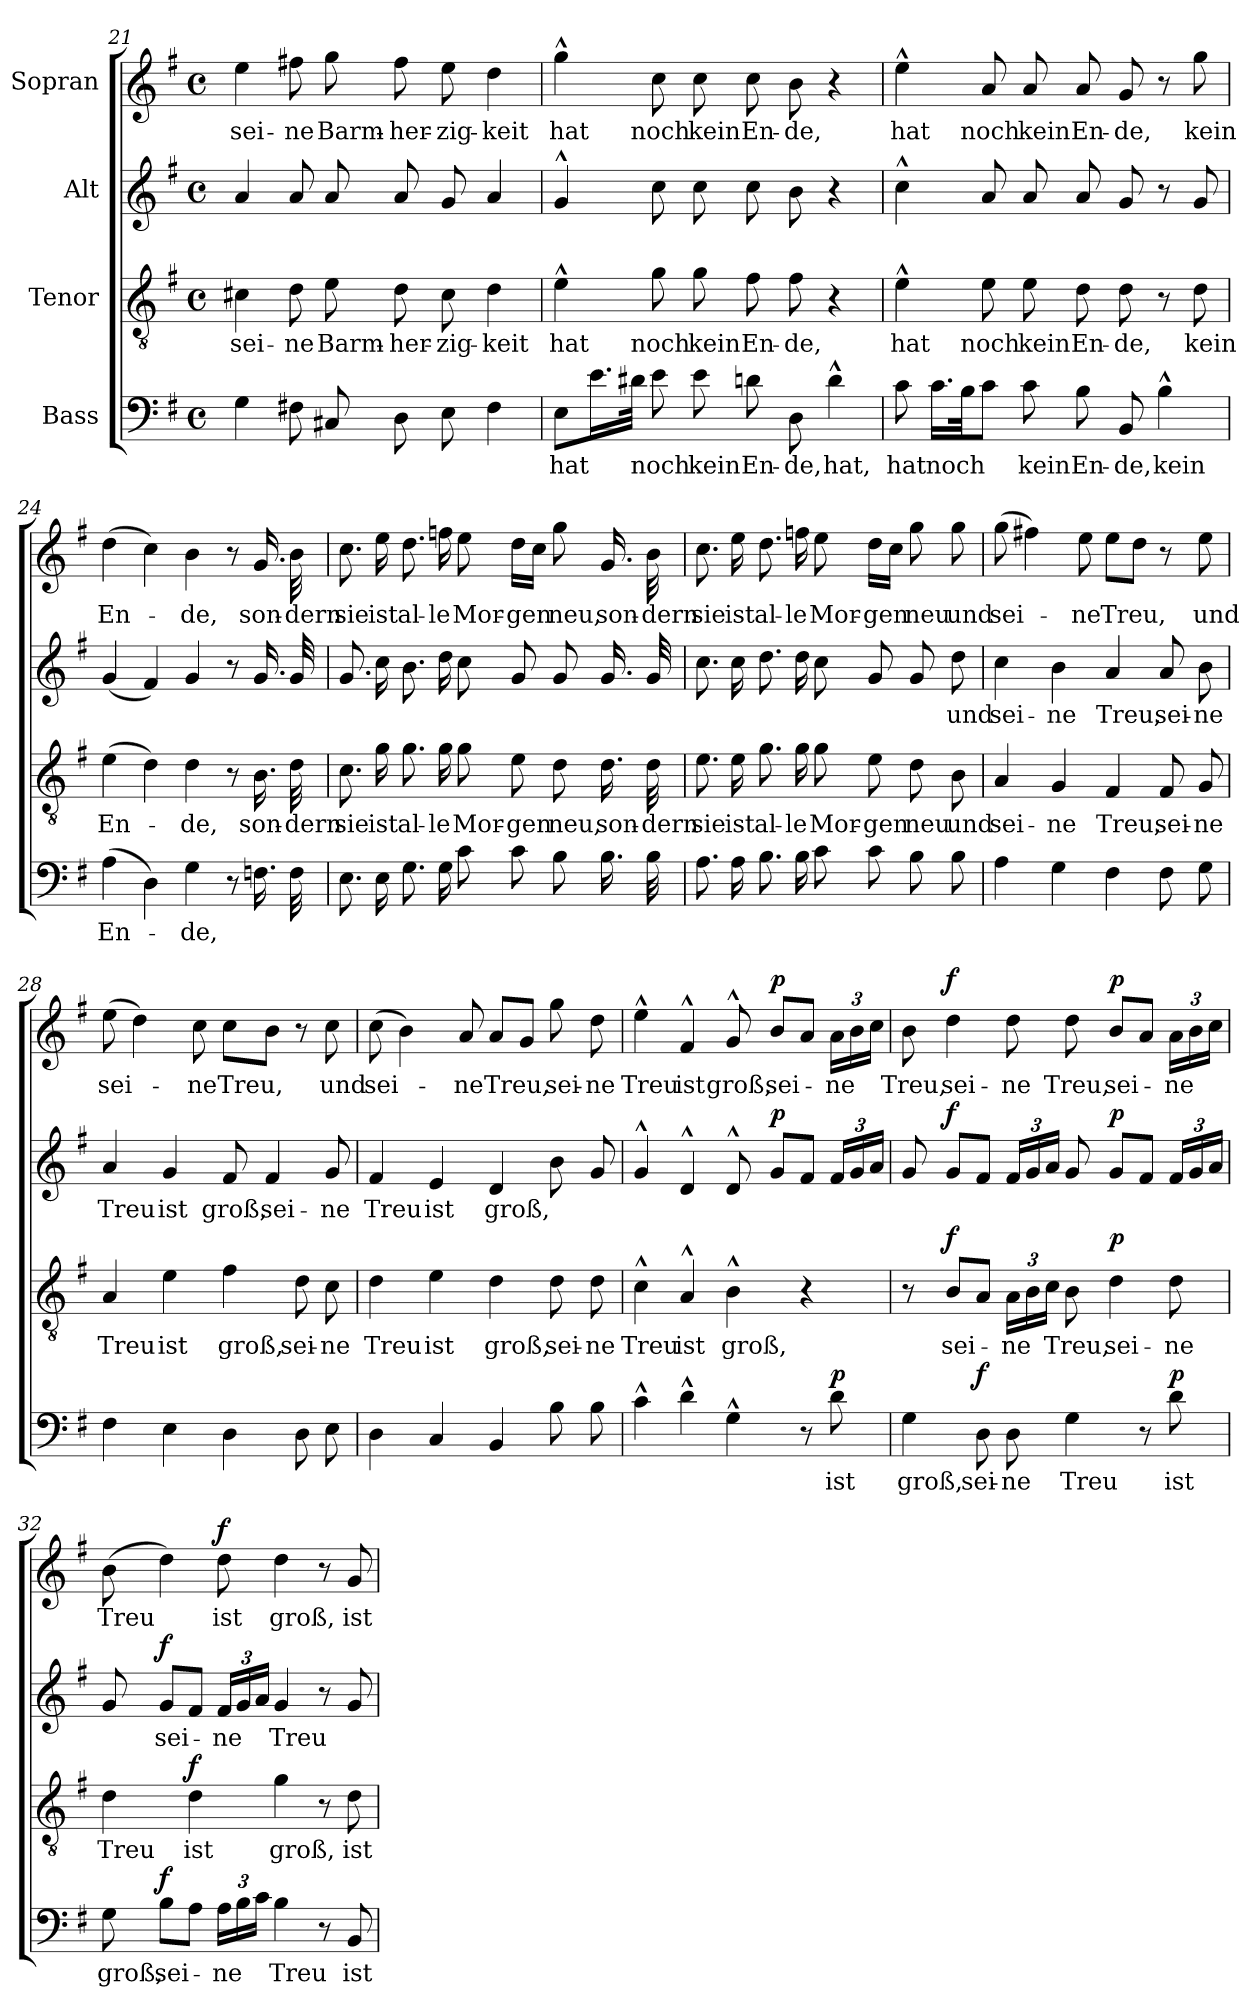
**kern	**text	**dynam	**kern	**text	**dynam	**kern	**text	**dynam	**kern	**text	**dynam
*part4	*part4	*part4	*part3	*part3	*part3	*part2	*part2	*part2	*part1	*part1	*part1
*staff4	*staff4	*staff4	*staff3	*staff3	*staff3	*staff2	*staff2	*staff2	*staff1	*staff1	*staff1
*I"Bass	*	*	*I"Tenor	*	*	*I"Alt	*	*	*I"Sopran	*	*
*clefF4	*	*	*clefGv2	*	*	*clefG2	*	*	*clefG2	*	*
*k[f#]	*	*	*k[f#]	*	*	*k[f#]	*	*	*k[f#]	*	*
*G:	*	*	*G:	*	*	*G:	*	*	*G:	*	*
*M4/4	*	*	*M4/4	*	*	*M4/4	*	*	*M4/4	*	*
*met(c)	*	*	*met(c)	*	*	*met(c)	*	*	*met(c)	*	*
=21	=21	=21	=21	=21	=21	=21	=21	=21	=21	=21	=21
4G\	.	.	4c#X\	sei-	.	4a/	.	.	4ee\	sei-	.
8F#X\	.	.	8d\	-ne	.	8a/	.	.	8ff#X\	-ne	.
8C#X/	.	.	8e\	Barm-	.	8a/	.	.	8gg\	Barm-	.
8D\	.	.	8d\	-her-	.	8a/	.	.	8ff#\	-her-	.
8E\	.	.	8c#\	-zig-	.	8g/	.	.	8ee\	-zig-	.
4F#\	.	.	4d\	-keit	.	4a/	.	.	4dd\	-keit	.
!!LO:PB:g=z
=22	=22	=22	=22	=22	=22	=22	=22	=22	=22	=22	=22
8E\L	hat	.	4e^^\	hat	.	4g^^/	.	.	4gg^^\	hat	.
16.e\L	.	.	.	.	.	.	.	.	.	.	.
32d#X\JJk	.	.	.	.	.	.	.	.	.	.	.
8e\	noch	.	8g\	noch	.	8cc\	.	.	8cc\	noch	.
8e\	kein	.	8g\	kein	.	8cc\	.	.	8cc\	kein	.
8dn\	En-	.	8f#\	En-	.	8cc\	.	.	8cc\	En-	.
8D\	-de,	.	8f#\	-de,	.	8b\	.	.	8b\	-de,	.
4d^^\	hat,	.	4r	.	.	4r	.	.	4r	.	.
=23	=23	=23	=23	=23	=23	=23	=23	=23	=23	=23	=23
8c\	hat	.	4e^^\	hat	.	4cc^^\	.	.	4ee^^\	hat	.
16.c\LL	noch	.	.	.	.	.	.	.	.	.	.
32B\JK	.	.	.	.	.	.	.	.	.	.	.
8c\J	.	.	8e\	noch	.	8a/	.	.	8a/	noch	.
8c\	kein	.	8e\	kein	.	8a/	.	.	8a/	kein	.
8B\	En-	.	8d\	En-	.	8a/	.	.	8a/	En-	.
8BB/	-de,	.	8d\	-de,	.	8g/	.	.	8g/	-de,	.
4B^^\	kein	.	8r	.	.	8r	.	.	8r	.	.
.	.	.	8d\	kein	.	8g/	.	.	8gg\	kein	.
=24	=24	=24	=24	=24	=24	=24	=24	=24	=24	=24	=24
(>4A\	En-	.	(>4e\	En-	.	(4g/	.	.	(>4dd\	En-	.
4D\)	.	.	4d\)	.	.	4f#/)	.	.	4cc\)	.	.
4G\	-de,	.	4d\	-de,	.	4g/	.	.	4b\	-de,	.
8r	.	.	8r	.	.	8r	.	.	8r	.	.
16.Fn\	.	.	16.B\	son-	.	16.g/	.	.	16.g/	son-	.
32F\	.	.	32d\	-dern	.	32g/	.	.	32b\	-dern	.
!!LO:LB:g=z
=25	=25	=25	=25	=25	=25	=25	=25	=25	=25	=25	=25
8.E\	.	.	8.c\	sie	.	8.g/	.	.	8.cc\	sie	.
16E\	.	.	16g\	ist	.	16cc\	.	.	16ee\	ist	.
8.G\	.	.	8.g\	al-	.	8.b\	.	.	8.dd\	al-	.
16G\	.	.	16g\	-le	.	16dd\	.	.	16ffn\	-le	.
8c\	.	.	8g\	Mor-	.	8cc\	.	.	8ee\	Mor-	.
8c\	.	.	8e\	-gen	.	8g/	.	.	16dd\LL	-gen	.
.	.	.	.	.	.	.	.	.	16cc\JJ	.	.
8B\	.	.	8d\	neu,	.	8g/	.	.	8gg\	neu,	.
16.B\	.	.	16.d\	son-	.	16.g/	.	.	16.g/	son-	.
32B\	.	.	32d\	-dern	.	32g/	.	.	32b\	-dern	.
=26	=26	=26	=26	=26	=26	=26	=26	=26	=26	=26	=26
8.A\	.	.	8.e\	sie	.	8.cc\	.	.	8.cc\	sie	.
16A\	.	.	16e\	ist	.	16cc\	.	.	16ee\	ist	.
8.B\	.	.	8.g\	al-	.	8.dd\	.	.	8.dd\	al-	.
16B\	.	.	16g\	-le	.	16dd\	.	.	16ffn\	-le	.
8c\	.	.	8g\	Mor-	.	8cc\	.	.	8ee\	Mor-	.
8c\	.	.	8e\	-gen	.	8g/	.	.	16dd\LL	-gen	.
.	.	.	.	.	.	.	.	.	16cc\JJ	.	.
8B\	.	.	8d\	neu	.	8g/	.	.	8gg\	neu	.
8B\	.	.	8B\	und	.	8dd\	und	.	8gg\	und	.
=27	=27	=27	=27	=27	=27	=27	=27	=27	=27	=27	=27
4A\	.	.	4A/	sei-	.	4cc\	sei-	.	(8gg\	sei-	.
.	.	.	.	.	.	.	.	.	4ff#X\)	.	.
4G\	.	.	4G/	-ne	.	4b\	-ne	.	.	.	.
.	.	.	.	.	.	.	.	.	8ee\	-ne	.
4F#\	.	.	4F#/	Treu,	.	4a/	Treu,	.	8ee\L	Treu,	.
.	.	.	.	.	.	.	.	.	8dd\J	.	.
8F#\	.	.	8F#/	sei-	.	8a/	sei-	.	8r	.	.
8G\	.	.	8G/	-ne	.	8b\	-ne	.	8ee\	und	.
!!LO:LB:g=z
=28	=28	=28	=28	=28	=28	=28	=28	=28	=28	=28	=28
4F#\	.	.	4A/	Treu	.	4a/	Treu	.	(8ee\	sei-	.
.	.	.	.	.	.	.	.	.	4dd\)	.	.
4E\	.	.	4e\	ist	.	4g/	ist	.	.	.	.
.	.	.	.	.	.	.	.	.	8cc\	-ne	.
4D\	.	.	4f#\	groß,	.	8f#/	groß,	.	8cc\L	Treu,	.
.	.	.	.	.	.	4f#/	sei-	.	8b\J	.	.
8D\	.	.	8d\	sei-	.	.	.	.	8r	.	.
8E\	.	.	8c\	-ne	.	8g/	-ne	.	8cc\	und	.
=29	=29	=29	=29	=29	=29	=29	=29	=29	=29	=29	=29
4D\	.	.	4d\	Treu	.	4f#/	Treu	.	(>8cc\	sei-	.
.	.	.	.	.	.	.	.	.	4b\)	.	.
4C/	.	.	4e\	ist	.	4e/	ist	.	.	.	.
.	.	.	.	.	.	.	.	.	8a/	-ne	.
4BB/	.	.	4d\	groß,	.	4d/	groß,	.	8a/L	Treu,	.
.	.	.	.	.	.	.	.	.	8g/J	.	.
8B\	.	.	8d\	sei-	.	8b\	.	.	8gg\	sei-	.
8B\	.	.	8d\	-ne	.	8g/	.	.	8dd\	-ne	.
=30	=30	=30	=30	=30	=30	=30	=30	=30	=30	=30	=30
4c^^\	.	.	4c^^\	Treu	.	4g^^/	.	.	4ee^^\	Treu	.
4d^^\	.	.	4A^^/	ist	.	4d^^/	.	.	4f#^^/	ist	.
4G^^\	.	.	4B^^\	groß,	.	8d^^/	.	.	8g^^/	groß,	.
!	!	!	!	!	!	!	!	!LO:DY:a	!	!	!LO:DY:a
.	.	.	.	.	.	8g/L	.	p	8b/L	sei-	p
8r	.	.	4r	.	.	8f#/J	.	.	8a/J	.	.
*	*	*	*	*	*	*Xbrackettup	*	*	*Xbrackettup	*	*
!	!	!LO:DY:a	!	!	!	!	!	!	!	!	!
8d\	ist	p	.	.	.	24f#/LL	.	.	24a\LL	-ne	.
.	.	.	.	.	.	24g/	.	.	24b\	.	.
.	.	.	.	.	.	24a/JJ	.	.	24cc\JJ	.	.
!!LO:LB:g=z
=31	=31	=31	=31	=31	=31	=31	=31	=31	=31	=31	=31
4G\	groß,	.	8r	.	.	8g/	.	.	8b\	Treu,	.
!	!	!	!	!	!LO:DY:a	!	!	!LO:DY:a	!	!	!LO:DY:a
.	.	.	8B/L	sei-	f	8g/L	.	f	4dd\	sei-	f
!	!	!LO:DY:a	!	!	!	!	!	!	!	!	!
8D\	sei-	f	8A/J	.	.	8f#/J	.	.	.	.	.
*	*	*	*Xbrackettup	*	*	*	*	*	*	*	*
8D\	-ne	.	24A\LL	-ne	.	24f#/LL	.	.	8dd\	-ne	.
.	.	.	24B\	.	.	24g/	.	.	.	.	.
.	.	.	24c\JJ	.	.	24a/JJ	.	.	.	.	.
4G\	Treu	.	8B\	Treu,	.	8g/	.	.	8dd\	Treu,	.
!	!	!	!	!	!LO:DY:a	!	!	!LO:DY:a	!	!	!LO:DY:a
.	.	.	4d\	sei-	p	8g/L	.	p	8b/L	sei-	p
8r	.	.	.	.	.	8f#/J	.	.	8a/J	.	.
!	!	!LO:DY:a	!	!	!	!	!	!	!	!	!
8d\	ist	p	8d\	-ne	.	24f#/LL	.	.	24a\LL	-ne	.
.	.	.	.	.	.	24g/	.	.	24b\	.	.
.	.	.	.	.	.	24a/JJ	.	.	24cc\JJ	.	.
=32	=32	=32	=32	=32	=32	=32	=32	=32	=32	=32	=32
8G\	groß,	.	4d\	Treu	.	8g/	.	.	(>8b\	Treu	.
!	!	!LO:DY:a	!	!	!	!	!	!LO:DY:a	!	!	!
8B\L	sei-	f	.	.	.	8g/L	sei-	f	4dd\)	.	.
!	!	!	!	!	!LO:DY:a	!	!	!	!	!	!
8A\J	.	.	4d\	ist	f	8f#/J	.	.	.	.	.
*Xbrackettup	*	*	*	*	*	*	*	*	*	*	*
!	!	!	!	!	!	!	!	!	!	!	!LO:DY:a
24A\LL	-ne	.	.	.	.	24f#/LL	-ne	.	8dd\	ist	f
24B\	.	.	.	.	.	24g/	.	.	.	.	.
24c\JJ	.	.	.	.	.	24a/JJ	.	.	.	.	.
4B\	Treu	.	4g\	groß,	.	4g/	Treu	.	4dd\	groß,	.
8r	.	.	8r	.	.	8r	.	.	8r	.	.
8BB/	ist	.	8d\	ist	.	8g/	.	.	8g/	ist	.
=	=	=	=	=	=	=	=	=	=	=	=
*-	*-	*-	*-	*-	*-	*-	*-	*-	*-	*-	*-
